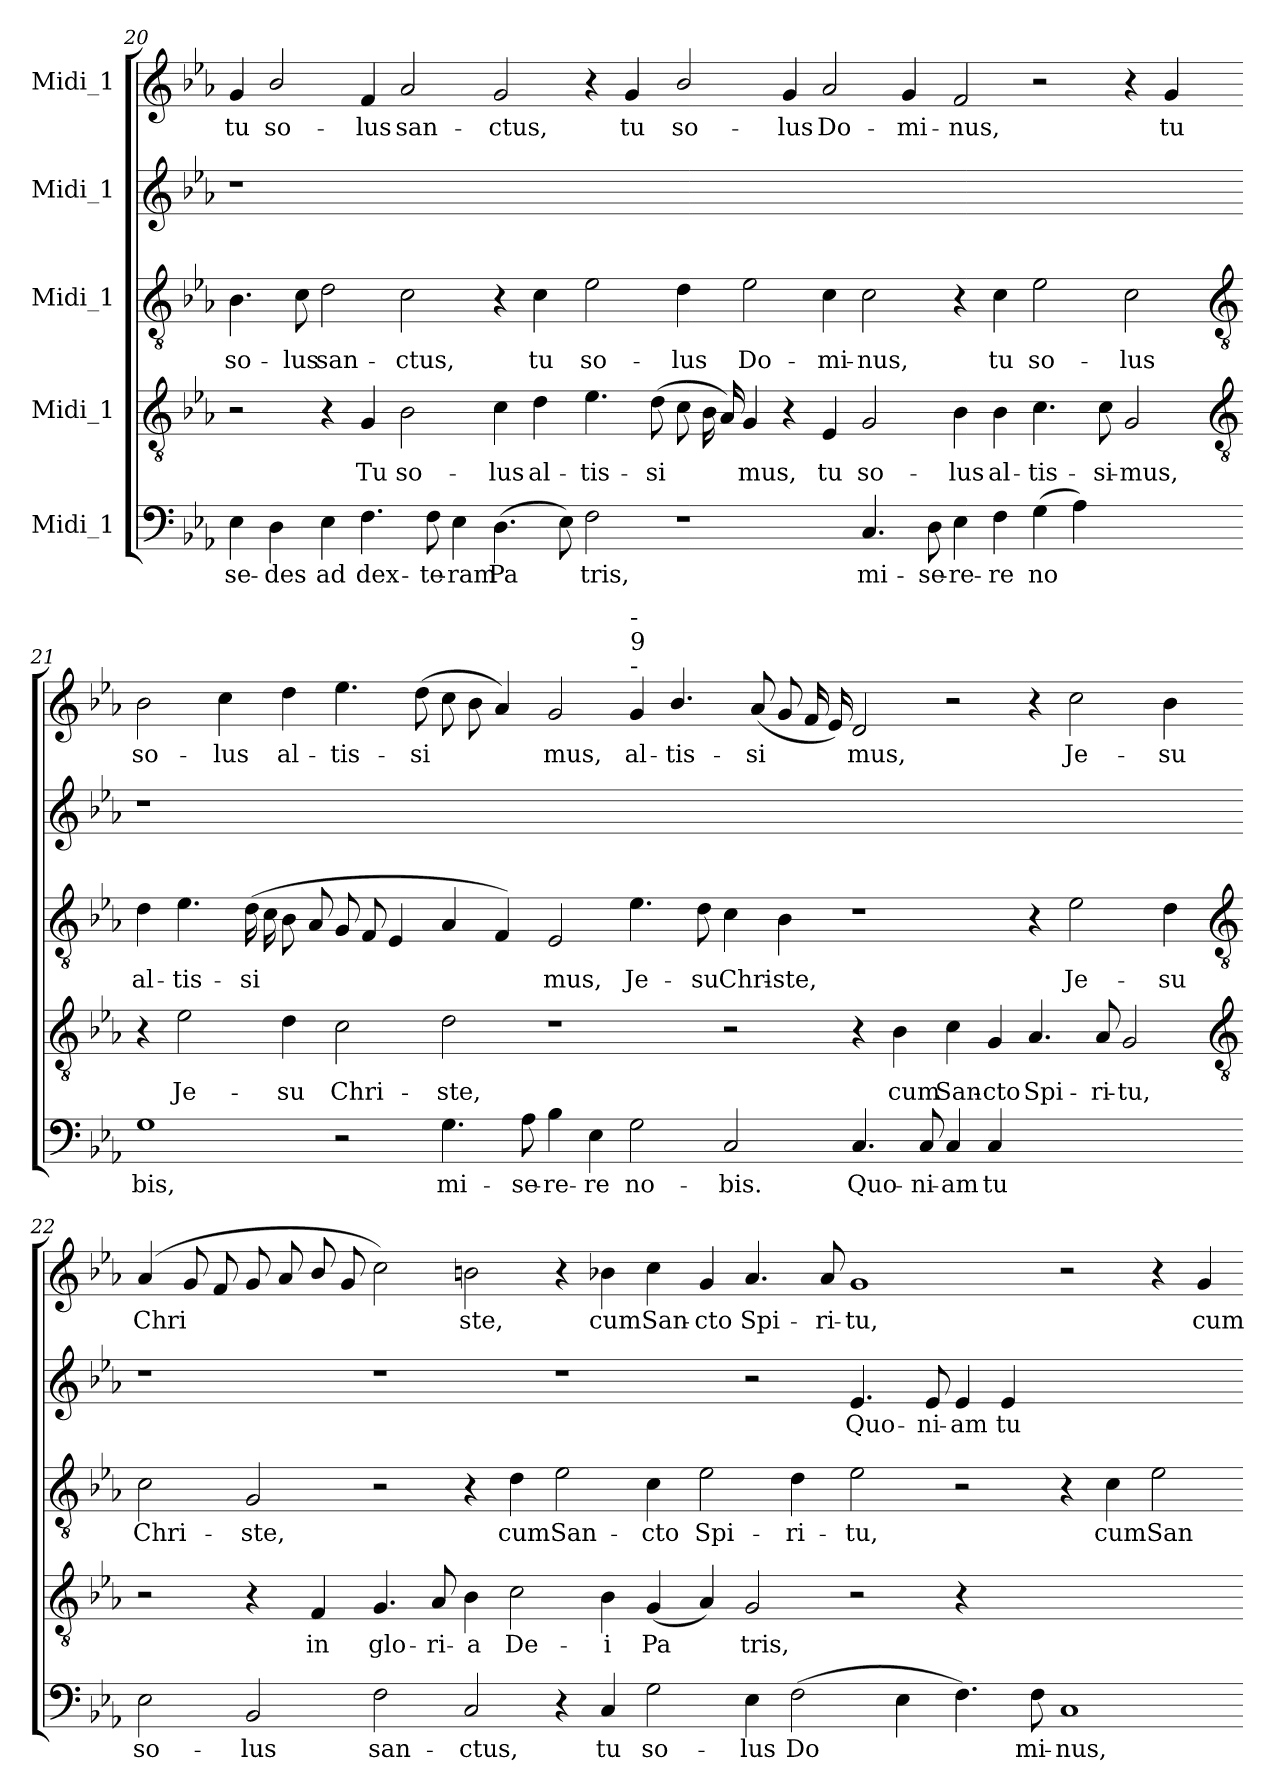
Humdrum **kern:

**kern	**text	**kern	**text	**kern	**text	**kern	**text	**kern	**text
*part5	*part5	*part4	*part4	*part3	*part3	*part2	*part2	*part1	*part1
*staff5	*staff5	*staff4	*staff4	*staff3	*staff3	*staff2	*staff2	*staff1	*staff1
*I"Midi_1	*	*I"Midi_1	*	*I"Midi_1	*	*I"Midi_1	*	*I"Midi_1	*
!!LO:LB:g=z
*clefF4	*	*clefGv2	*	*clefGv2	*	*clefG2	*	*clefG2	*
*k[b-e-a-]	*	*k[b-e-a-]	*	*k[b-e-a-]	*	*k[b-e-a-]	*	*k[b-e-a-]	*
*E-:	*	*E-:	*	*E-:	*	*E-:	*	*E-:	*
=20	=20	=20	=20	=20	=20	=20	=20	=20	=20
!	!LO:LY:b	!	!	!	!LO:LY:b	!	!	!	!LO:LY:b
4E-	se-	2r	.	4.B-	so-	1r	.	4g	tu
!	!LO:LY:b	!	!	!	!	!	!	!	!LO:LY:b
4D	-des	.	.	.	.	.	.	2b-/	so-
!	!	!	!	!	!LO:LY:b	!	!	!	!
.	.	.	.	8c	-lus	.	.	.	.
!	!LO:LY:b	!	!	!	!LO:LY:b	!	!	!	!
4E-	ad	4r	.	2d	san-	.	.	.	.
!	!LO:LY:b	!	!LO:LY:b	!	!	!	!	!	!LO:LY:b
4.F	dex-	4G	Tu	.	.	.	.	4f/	-lus
!	!	!	!LO:LY:b	!	!LO:LY:b	!	!	!	!LO:LY:b
.	.	2B-	so-	2c	-ctus,	00ryy	.	2a-/	san-
!	!LO:LY:b	!	!	!	!	!	!	!	!
8F	-te-	.	.	.	.	.	.	.	.
!	!LO:LY:b	!	!	!	!	!	!	!	!
4E-	-ram	.	.	.	.	.	.	.	.
!	!LO:LY:b	!	!LO:LY:b	!	!	!	!	!	!LO:LY:b
(>4.D	Pa	4c	-lus	4r	.	.	.	2g/	-ctus,
!	!	!	!LO:LY:b	!	!LO:LY:b	!	!	!	!
.	.	4d	al-	4c	tu	.	.	.	.
8E-)	.	.	.	.	.	.	.	.	.
!	!LO:LY:b	!	!LO:LY:b	!	!LO:LY:b	!	!	!	!
2F	tris,	4.e-	-tis-	2e-	so-	.	.	4r	.
!	!	!	!	!	!	!	!	!	!LO:LY:b
.	.	.	.	.	.	.	.	4g/	tu
!	!	!	!LO:LY:b	!	!	!	!	!	!
.	.	(>8d	-si	.	.	.	.	.	.
!	!	!	!	!	!LO:LY:b	!	!	!	!LO:LY:b
1r	.	8c	.	4d	-lus	.	.	2b-/	so-
.	.	16B-	.	.	.	.	.	.	.
.	.	16A-)	.	.	.	.	.	.	.
!	!	!	!LO:LY:b	!	!LO:LY:b	!	!	!	!
.	.	4G	mus,	2e-	Do-	.	.	.	.
!	!	!	!	!	!	!	!	!	!LO:LY:b
.	.	4r	.	.	.	.	.	4g	-lus
!	!	!	!LO:LY:b	!	!LO:LY:b	!	!	!	!LO:LY:b
.	.	4E-	tu	4c	-mi-	.	.	2a-	Do-
!	!LO:LY:b	!	!LO:LY:b	!	!LO:LY:b	!	!	!	!
4.C	mi-	2G	so-	2c	-nus,	.	.	.	.
!	!	!	!	!	!	!	!	!	!LO:LY:b
.	.	.	.	.	.	.	.	4g	-mi-
!	!LO:LY:b	!	!	!	!	!	!	!	!
8D	-se-	.	.	.	.	.	.	.	.
!	!LO:LY:b	!	!LO:LY:b	!	!	!	!	!	!LO:LY:b
4E-	-re-	4B-	-lus	4r	.	.	.	2f	-nus,
!	!LO:LY:b	!	!LO:LY:b	!	!LO:LY:b	!	!	!	!
4F	-re	4B-	al-	4c	tu	.	.	.	.
!	!LO:LY:b	!	!LO:LY:b	!	!LO:LY:b	!	!	!	!
(>4G	no	4.c	-tis-	2e-	so-	.	.	2r	.
4A-)	.	.	.	.	.	.	.	.	.
!	!	!	!LO:LY:b	!	!	!	!	!	!
.	.	8c	-si-	.	.	.	.	.	.
!	!	!	!LO:LY:b	!	!LO:LY:b	!	!	!	!
2ryy	.	2G	-mus,	2c	-lus	2ryy	.	4r	.
!	!	!	!	!	!	!	!	!	!LO:LY:b
.	.	.	.	.	.	.	.	4g	tu
!!LO:LB:g=z
=21-	=21-	=21-	=21-	=21-	=21-	=21-	=21-	=21-	=21-
*	*	*clefGv2	*	*clefGv2	*	*	*	*	*
!	!LO:LY:b	!	!	!	!LO:LY:b	!	!	!	!LO:LY:b
1G	-bis,	4r	.	4d	al-	1r	.	2b-	so-
!	!	!	!LO:LY:b	!	!LO:LY:b	!	!	!	!
.	.	2e-	Je-	4.e-	-tis-	.	.	.	.
!	!	!	!	!	!	!	!	!	!LO:LY:b
.	.	.	.	.	.	.	.	4cc	-lus
!	!	!	!	!	!LO:LY:b	!	!	!	!
.	.	.	.	(>16d	-si	.	.	.	.
.	.	.	.	16c	.	.	.	.	.
!	!	!	!LO:LY:b	!	!	!	!	!	!LO:LY:b
.	.	4d	-su	8B-	.	.	.	4dd	al-
.	.	.	.	8A-	.	.	.	.	.
!	!	!	!LO:LY:b	!	!	!	!	!	!LO:LY:b
2r	.	2c	Chri-	8G	.	00ryy	.	4.ee-	-tis-
.	.	.	.	8F	.	.	.	.	.
.	.	.	.	4E-	.	.	.	.	.
!	!	!	!	!	!	!	!	!	!LO:LY:b
.	.	.	.	.	.	.	.	(>8dd	-si
!	!LO:LY:b	!	!LO:LY:b	!	!	!	!	!	!
4.G	mi-	2d	-ste,	4A-	.	.	.	8cc	.
.	.	.	.	.	.	.	.	8b-	.
.	.	.	.	4F)	.	.	.	4a-)	.
!	!LO:LY:b	!	!	!	!	!	!	!	!
8A-	-se-	.	.	.	.	.	.	.	.
!	!LO:LY:b	!	!	!	!LO:LY:b	!	!	!	!LO:LY:b
4B-	-re-	1r	.	2E-	mus,	.	.	2g	mus,
!	!LO:LY:b	!	!	!	!	!	!	!	!
4E-	-re	.	.	.	.	.	.	.	.
!	!	!	!	!	!	!	!	!LO:TX:a:t=-	!
!	!	!	!	!	!	!	!	!LO:TX:a:t=9	!
!	!	!	!	!	!	!	!	!LO:TX:a:t=-	!
!	!LO:LY:b	!	!	!	!LO:LY:b	!	!	!	!LO:LY:b
2G	no-	.	.	4.e-	Je-	.	.	4g	al-
!	!	!	!	!	!	!	!	!	!LO:LY:b
.	.	.	.	.	.	.	.	4.b-/	-tis-
!	!	!	!	!	!LO:LY:b	!	!	!	!
.	.	.	.	8d	-su	.	.	.	.
!	!LO:LY:b	!	!	!	!LO:LY:b	!	!	!	!
2C	-bis.	2r	.	4c	Chri-	.	.	.	.
!	!	!	!	!	!	!	!	!	!LO:LY:b
.	.	.	.	.	.	.	.	(<8a-	-si
!	!	!	!	!	!LO:LY:b	!	!	!	!
.	.	.	.	4B-	-ste,	.	.	8g	.
.	.	.	.	.	.	.	.	16f	.
.	.	.	.	.	.	.	.	16e-)	.
!	!LO:LY:b	!	!	!	!	!	!	!	!LO:LY:b
4.C	Quo-	4r	.	1r	.	.	.	2d	mus,
!	!	!	!LO:LY:b	!	!	!	!	!	!
.	.	4B-	cum	.	.	.	.	.	.
!	!LO:LY:b	!	!	!	!	!	!	!	!
8C	-ni-	.	.	.	.	.	.	.	.
!	!LO:LY:b	!	!LO:LY:b	!	!	!	!	!	!
4C	-am	4c	San-	.	.	.	.	2r	.
!	!LO:LY:b	!	!LO:LY:b	!	!	!	!	!	!
4C	tu	4G	-cto	.	.	.	.	.	.
!	!	!	!LO:LY:b	!	!	!	!	!	!
1ryy	.	4.A-	Spi-	4r	.	.	.	4r	.
!	!	!	!	!	!LO:LY:b	!	!	!	!LO:LY:b
.	.	.	.	2e-	Je-	.	.	2cc	Je-
!	!	!	!LO:LY:b	!	!	!	!	!	!
.	.	8A-	-ri-	.	.	.	.	.	.
!	!	!	!LO:LY:b	!	!	!	!	!	!
.	.	2G	-tu,	.	.	2ryy	.	.	.
!	!	!	!	!	!LO:LY:b	!	!	!	!LO:LY:b
.	.	.	.	4d	-su	.	.	4b-	-su
!!LO:LB:g=z
=22-	=22-	=22-	=22-	=22-	=22-	=22-	=22-	=22-	=22-
*	*	*clefGv2	*	*clefGv2	*	*	*	*	*
!	!LO:LY:b	!	!	!	!LO:LY:b	!	!	!	!LO:LY:b
2E-	so-	2r	.	2c	Chri-	1r	.	(<4a-	Chri
.	.	.	.	.	.	.	.	8g	.
.	.	.	.	.	.	.	.	8f	.
!	!LO:LY:b	!	!	!	!LO:LY:b	!	!	!	!
2BB-	-lus	4r	.	2G	-ste,	.	.	8g	.
.	.	.	.	.	.	.	.	8a-	.
!	!	!	!LO:LY:b	!	!	!	!	!	!
.	.	4F	in	.	.	.	.	8b-/	.
.	.	.	.	.	.	.	.	8g	.
!	!LO:LY:b	!	!LO:LY:b	!	!	!	!	!	!
2F	san-	4.G	glo-	2r	.	1r	.	2cc)	.
!	!	!	!LO:LY:b	!	!	!	!	!	!
.	.	8A-	-ri-	.	.	.	.	.	.
!	!LO:LY:b	!	!LO:LY:b	!	!	!	!	!	!LO:LY:b
2C	-ctus,	4B-	-a	4r	.	.	.	2bn	ste,
!	!	!	!LO:LY:b	!	!LO:LY:b	!	!	!	!
.	.	2c	De-	4d	cum	.	.	.	.
!	!	!	!	!	!LO:LY:b	!	!	!	!
4r	.	.	.	2e-	San-	1r	.	4r	.
!	!LO:LY:b	!	!LO:LY:b	!	!	!	!	!	!LO:LY:b
4C	tu	4B-	-i	.	.	.	.	4b-X	cum
!	!LO:LY:b	!	!LO:LY:b	!	!LO:LY:b	!	!	!	!LO:LY:b
2G	so-	(<4G	Pa	4c	-cto	.	.	4cc	San-
!	!	!	!	!	!LO:LY:b	!	!	!	!LO:LY:b
.	.	4A-)	.	2e-	Spi-	.	.	4g	-cto
!	!LO:LY:b	!	!LO:LY:b	!	!	!	!	!	!LO:LY:b
4E-	-lus	2G	tris,	.	.	2r	.	4.a-	Spi-
!	!LO:LY:b	!	!	!	!LO:LY:b	!	!	!	!
(>2F	Do	.	.	4d	-ri-	.	.	.	.
!	!	!	!	!	!	!	!	!	!LO:LY:b
.	.	.	.	.	.	.	.	8a-	-ri-
!	!	!	!	!	!LO:LY:b	!	!LO:LY:b	!	!LO:LY:b
.	.	2r	.	2e-	-tu,	4.e-	Quo-	1g	-tu,
4E-	.	.	.	.	.	.	.	.	.
!	!	!	!	!	!	!	!LO:LY:b	!	!
.	.	.	.	.	.	8e-	-ni-	.	.
!	!	!	!	!	!	!	!LO:LY:b	!	!
4.F)	.	4r	.	2r	.	4e-	-am	.	.
!	!	!	!	!	!	!	!LO:LY:b	!	!
.	.	1ryy	.	.	.	4e-	tu	.	.
!	!LO:LY:b	!	!	!	!	!	!	!	!
8F	mi-	.	.	.	.	.	.	.	.
!	!LO:LY:b	!	!	!	!	!	!	!	!
1C	-nus,	.	.	4r	.	1ryy	.	2r	.
!	!	!	!	!	!LO:LY:b	!	!	!	!
.	.	.	.	4c	cum	.	.	.	.
!	!	!	!	!	!LO:LY:b	!	!	!	!
.	.	.	.	2e-	San-	.	.	4r	.
!	!	!	!	!	!	!	!	!	!LO:LY:b
.	.	4ryy	.	.	.	.	.	4g	cum
=-	=-	=-	=-	=-	=-	=-	=-	=-	=-
*-	*-	*-	*-	*-	*-	*-	*-	*-	*-
